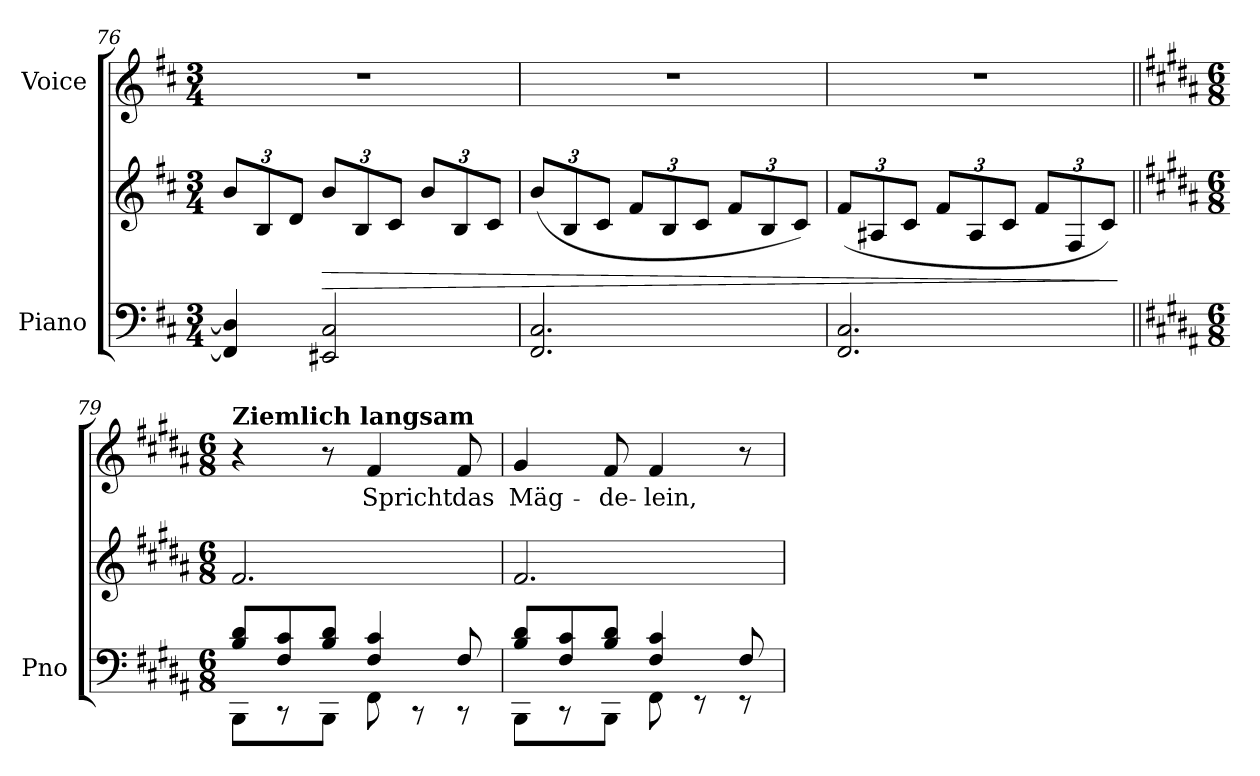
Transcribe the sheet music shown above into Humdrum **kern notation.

**kern	**kern	**dynam	**kern	**text
*part2	*part2	*part2	*part1	*part1
*staff3	*staff2	*staff2/3	*staff1	*staff1
*I"Piano	*	*	*I"Voice	*
*I'Pno	*	*	*	*
*clefF4	*clefG2	*	*clefG2	*
*k[f#c#]	*k[f#c#]	*	*k[f#c#]	*
*M3/4	*M3/4	*	*M3/4	*
*	*Xbrackettup	*	*	*
=76	=76	=76	=76	=76
4FF#/] 4D/]	12b/L	.	2.r	.
.	12B/	.	.	.
.	12d/J	.	.	.
!	!	!LO:HP:b	!	!
2EE#X/ 2C#/	12b/L	>	.	.
.	12B/	.	.	.
.	12c#/J	.	.	.
.	12b/L	.	.	.
.	12B/	.	.	.
.	12c#/J	.	.	.
=77	=77	=77	=77	=77
2.FF#/ 2.C#/	(12b/L	.	2.r	.
.	12B/	.	.	.
.	12c#/J	.	.	.
.	12f#/L	.	.	.
.	12B/	.	.	.
.	12c#/J	.	.	.
.	12f#/L	.	.	.
.	12B/	.	.	.
.	12c#/J)	.	.	.
=78	=78	=78	=78	=78
2.FF#/ 2.C#/	(12f#/L	.	2.r	.
.	12A#X/	.	.	.
.	12c#/J	.	.	.
.	12f#/L	.	.	.
.	12A#/	.	.	.
.	12c#/J	.	.	.
.	12f#/L	.	.	.
.	12F#/	.	.	.
.	12c#/J)	.	.	.
.	.	]	.	.
=79||	=79||	=79||	=79||	=79||
*k[f#c#g#d#a#]	*k[f#c#g#d#a#]	*	*k[f#c#g#d#a#]	*
*M6/8	*M6/8	*	*M6/8	*
*^	*	*	*	*
!	!	!	!	!LO:TX:a:B:t=Ziemlich langsam	!
!	!	!	!LO:DY:b	!	!
!	!	!	!LO:DY:n=1:b	!	!
8B/ 8d#/L	8BBB\L	2.f#/	pp other-dynamics	4r	.
8F#/ 8c#/	8r	.	.	.	.
8B/ 8d#/J	8BBB\J	.	.	8r	.
4F#/ 4c#/	8FF#\	.	.	4f#/	Spricht
.	8r	.	.	.	.
8F#/	8r	.	.	8f#/	das
=80	=80	=80	=80	=80	=80
8B/ 8d#/L	8BBB\L	2.f#/	.	4g#/	Mäg-
8F#/ 8c#/	8r	.	.	.	.
8B/ 8d#/J	8BBB\J	.	.	8f#/	-de-
4F#/ 4c#/	8FF#\	.	.	4f#/	-lein,
.	8r	.	.	.	.
8F#/	8r	.	.	8r	.
*v	*v	*	*	*	*
=	=	=	=	=
*-	*-	*-	*-	*-
